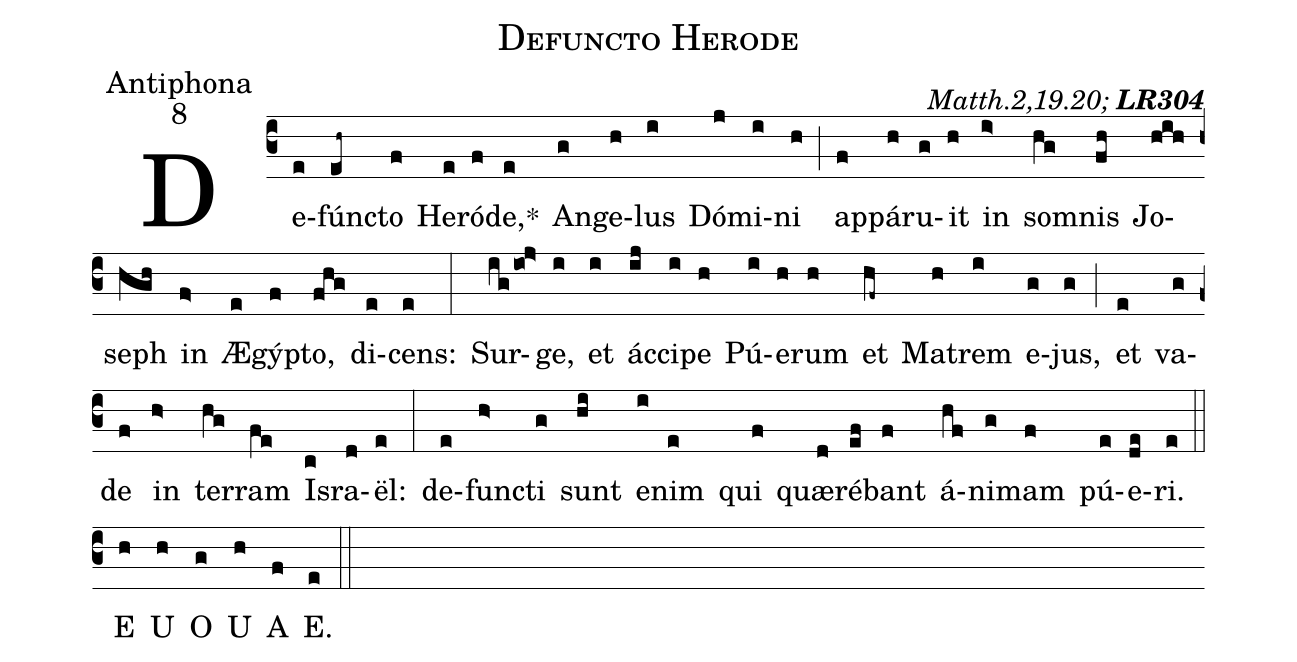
name:Defuncto Herode;
office-part:Antiphona;
mode:8;
commentary:{\itshape\mdseries Matth.2,19.20;\/}  {\bfseries LR304};
%%
(c3) De(e)fún(eh~)cto(f) He(e)ró(f)de,<sp>*</sp>(e) An(g)ge(h)lus(i) Dó(j)mi(i)ni(h) (;)
ap(f)pá(h)ru(g)it(h) in(i>) so(hg)mnis(fh) Jo(hih)seph(hgh) in(f>) Æ(e)gý(f)pto,(fhg) di(e)cens:(e) (:)
Sur(ig/io0!j>)ge,(i) et(i) ác(ij)ci(i)pe(h) Pú(i)e(h)rum(h) et(hf~) Ma(h)trem(i) e(g)jus,(g) (;)
et(e) va(g)de(f) in(h>) ter(hg)ram(fe) Is(c)ra(d)ël:(e) (:)
de(e)fun(h>)cti(g) sunt(hi) e(i)nim(e) qui(f) quæ(d)ré(ef)bant(f) á(hf)ni(g)mam(f) pú(e)e(de)ri.(e) (::)
<eu>  E(h) U(h) O(g) U(h) A(f) E.(e) </eu> (::)
